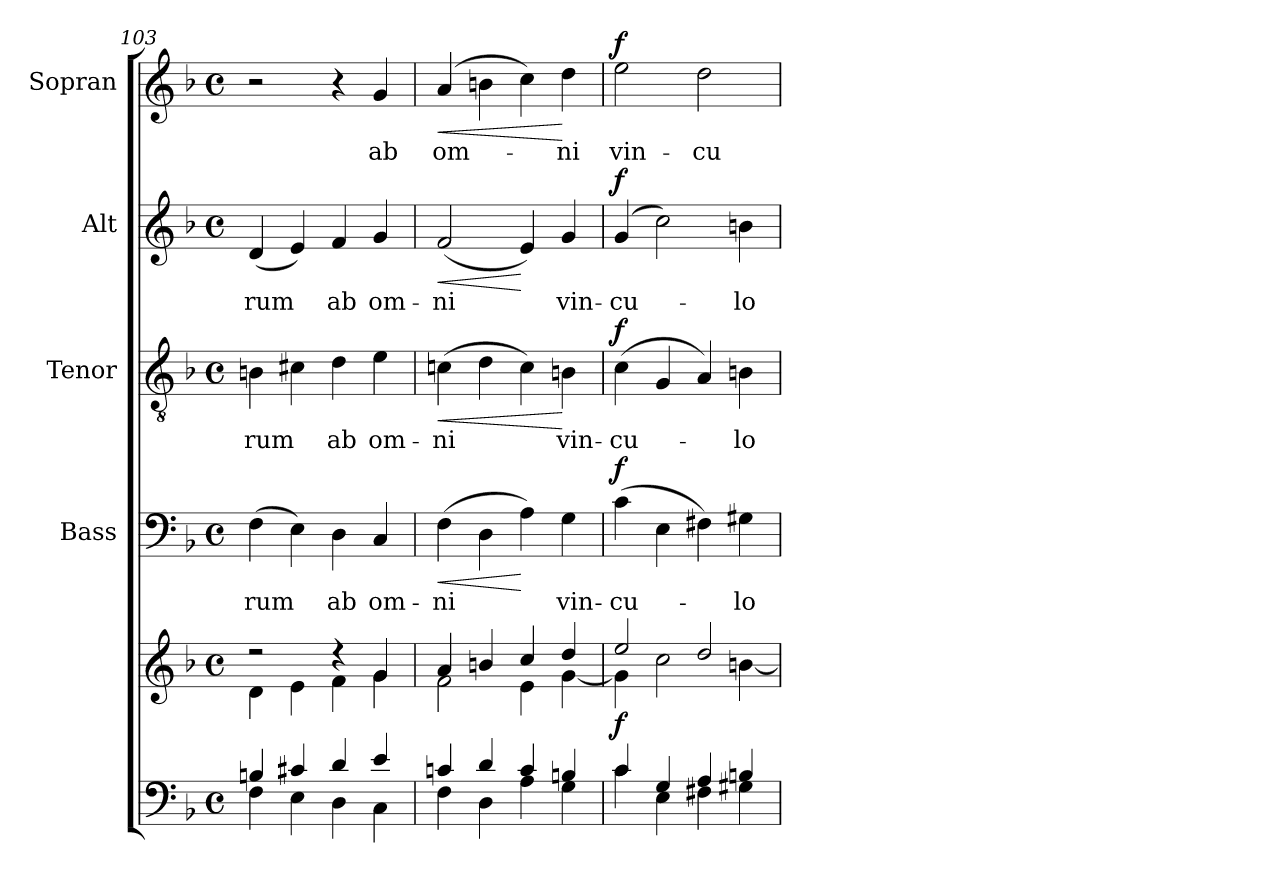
**kern	**kern	**dynam	**kern	**text	**dynam	**kern	**text	**dynam	**kern	**text	**dynam	**kern	**text	**dynam
*part5	*part5	*part5	*part4	*part4	*part4	*part3	*part3	*part3	*part2	*part2	*part2	*part1	*part1	*part1
*staff6	*staff5	*staff5/6	*staff4	*staff4	*staff4	*staff3	*staff3	*staff3	*staff2	*staff2	*staff2	*staff1	*staff1	*staff1
*	*	*	*I"Bass	*	*	*I"Tenor	*	*	*I"Alt	*	*	*I"Sopran	*	*
*	*	*	*I'B.	*	*	*I'T.	*	*	*I'A.	*	*	*I'S.	*	*
*clefF4	*clefG2	*	*clefF4	*	*	*clefGv2	*	*	*clefG2	*	*	*clefG2	*	*
*k[b-]	*k[b-]	*	*k[b-]	*	*	*k[b-]	*	*	*k[b-]	*	*	*k[b-]	*	*
*F:	*F:	*	*F:	*	*	*F:	*	*	*F:	*	*	*F:	*	*
*M4/4	*M4/4	*	*M4/4	*	*	*M4/4	*	*	*M4/4	*	*	*M4/4	*	*
*met(c)	*met(c)	*	*met(c)	*	*	*met(c)	*	*	*met(c)	*	*	*met(c)	*	*
=103	=103	=103	=103	=103	=103	=103	=103	=103	=103	=103	=103	=103	=103	=103
*^	*^	*	*	*	*	*	*	*	*	*	*	*	*	*
!	!	!	!	!	!	!LO:LY:b	!	!	!LO:LY:b	!	!	!LO:LY:b	!	!	!	!
4Bn/	4F\	2r	4d\	.	(>4F\	-rum	.	4Bn\	-rum	.	(<4d/	-rum	.	2r	.	.
4c#X/	4E\	.	4e\	.	4E\)	.	.	4c#X\	.	.	4e/)	.	.	.	.	.
!	!	!	!	!	!	!LO:LY:b	!	!	!LO:LY:b	!	!	!LO:LY:b	!	!	!	!
4d/	4D\	4rdd	4f\	.	4D\	ab	.	4d\	ab	.	4f/	ab	.	4r	.	.
!	!	!	!	!	!	!LO:LY:b	!	!	!LO:LY:b	!	!	!LO:LY:b	!	!	!LO:LY:b	!
4e/	4C\	4g/	4g\	.	4C/	om-	.	4e\	om-	.	4g/	om-	.	4g/	ab	.
=104	=104	=104	=104	=104	=104	=104	=104	=104	=104	=104	=104	=104	=104	=104	=104	=104
!	!	!	!	!	!	!LO:LY:b	!LO:HP:b	!	!LO:LY:b	!LO:HP:b	!	!LO:LY:b	!LO:HP:b	!	!LO:LY:b	!LO:HP:b
4cn/	4F\	4a/	2f\	.	(>4F\	-ni	<	(>4cn\	-ni	<	(<2f/	-ni	<	(4a/	om-	<
4d/	4D\	4bn/	.	.	4D\	.	.	4d\	.	.	.	.	.	4bn\	.	.
4c/	4A\	4cc/	4e\	.	4A\)	.	[	4c\)	.	.	4e/)	.	[	4cc\)	.	.
!	!	!	!	!	!	!LO:LY:b	!	!	!LO:LY:b	!	!	!LO:LY:b	!	!	!LO:LY:b	!
4Bn/	4G\	4dd/	[<4g\	.	4G\	vin-	.	4Bn\	vin-	[	4g/	vin-	.	4dd\	-ni	[
=105	=105	=105	=105	=105	=105	=105	=105	=105	=105	=105	=105	=105	=105	=105	=105	=105
!	!	!	!	!LO:DY:b	!	!LO:LY:b	!LO:DY:a	!	!LO:LY:b	!LO:DY:a	!	!LO:LY:b	!LO:DY:a	!	!LO:LY:b	!LO:DY:a
4c/	4c\	2ee/	4g\]	f	(>4c\	-cu-	f	(>4c\	-cu-	f	(4g/	-cu-	f	2ee\	vin-	f
4G/	4E\	.	2cc\	.	4E\	.	.	4G/	.	.	2cc\)	.	.	.	.	.
!	!	!	!	!	!	!	!	!	!	!	!	!	!	!	!LO:LY:b	!
4A/	4F#X\	2dd/	.	.	4F#X\)	.	.	4A/)	.	.	.	.	.	2dd\	-cu-	.
!	!	!	!	!	!	!LO:LY:b	!	!	!LO:LY:b	!	!	!LO:LY:b	!	!	!	!
4Bn/	4G#X\	.	[<4bn\	.	4G#X\	-lo	.	4Bn\	-lo	.	4bn\	-lo	.	.	.	.
*v	*v	*	*	*	*	*	*	*	*	*	*	*	*	*	*	*
*	*v	*v	*	*	*	*	*	*	*	*	*	*	*	*	*
=	=	=	=	=	=	=	=	=	=	=	=	=	=	=
*-	*-	*-	*-	*-	*-	*-	*-	*-	*-	*-	*-	*-	*-	*-
